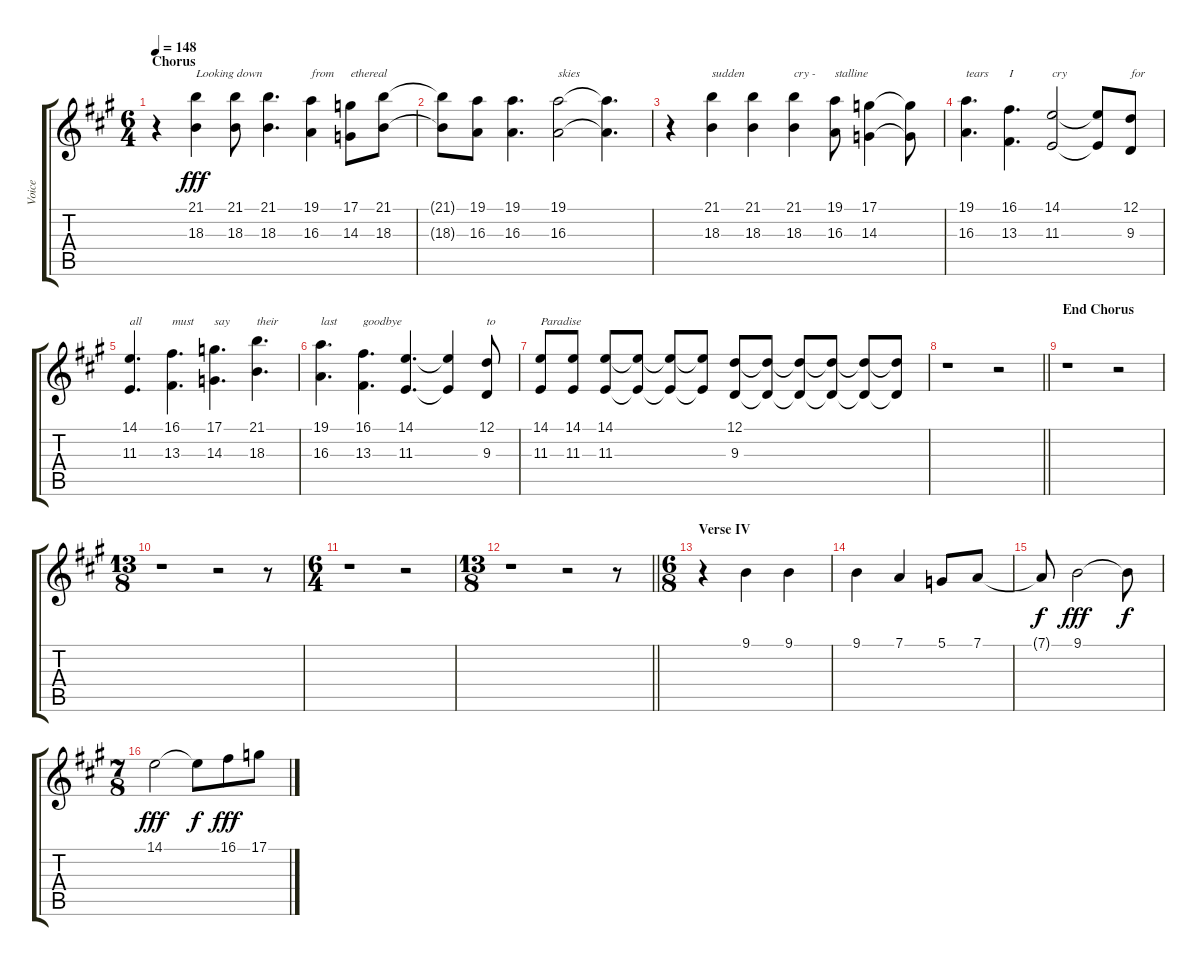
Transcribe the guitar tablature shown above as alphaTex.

\track ("Voice" "Voice") {instrument frenchhorn}
\staff {score tabs}
\tuning (D4 A3 F3 C3 G2 D2) {hide}
\ts (6 4)
\section ("" "Chorus")
\tempo 148
\clef g2
\ks a
r.4{dy f} (21.1 18.3).4{txt "Looking down" dy fff} (21.1 18.3).8 (21.1 18.3).4{d} (19.1 16.3).4{txt "from"} (17.1 14.3).8{txt "ethereal"} (21.1 18.3).8 |
(21.1{t} 18.3{t}).8 (19.1 16.3).8 (19.1 16.3).4{d} (19.1 16.3).2{txt "skies"} (19.1{t} 16.3{t}).4{d} |
r.4 (21.1 18.3).4{txt "sudden"} (21.1 18.3).4 (21.1 18.3).4{txt "cry -"} (19.1 16.3).8{txt "stalline"} (17.1 14.3).4 (17.1{t} 14.3{t}).8 |
(19.1 16.3).4{d txt "tears"} (16.1 13.3).4{d txt "I"} (14.1 11.3).2{txt "cry"} (14.1{t} 11.3{t}).8 (12.1 9.3).8{txt "for"} |
(14.1 11.3).4{d txt "all"} (16.1 13.3).4{d txt "must"} (17.1 14.3).4{d txt "say"} (21.1 18.3).4{d txt "their"} |
(19.1 16.3).4{d txt "last"} (16.1 13.3).4{d txt "goodbye"} (14.1 11.3).4{d} (14.1{t} 11.3{t}).4 (12.1 9.3).8{txt "to"} |
(14.1 11.3).8{txt "Paradise"} (14.1 11.3).8 (14.1 11.3).8 (14.1{t} 11.3{t}).8 (14.1{t} 11.3{t}).8 (14.1{t} 11.3{t}).8 (12.1 9.3).8 (12.1{t} 9.3{t}).8 (12.1{t} 9.3{t}).8 (12.1{t} 9.3{t}).8 (12.1{t} 9.3{t}).8 (12.1{t} 9.3{t}).8 |
\barLineRight lightlight
r.1 r.2 |
\section ("" "End Chorus")
r.1 r.2 |
\ts (13 8)
r.1 r.2 r.8 |
\ts (6 4)
r.1 r.2 |
\ts (13 8)
\barLineRight lightlight
r.1 r.2 r.8 |
\ts (6 8)
\section ("" "Verse IV")
r.4 9.1.4 9.1.4 |
9.1.4 7.1.4 5.1.8 7.1.8 |
7.1{t}.8{dy f} 9.1.2{dy fff} 9.1{t}.8{dy f} |
\ts (7 8)
14.1.2{dy fff} 14.1{t}.8{dy f} 16.1.8{dy fff} 17.1.8
